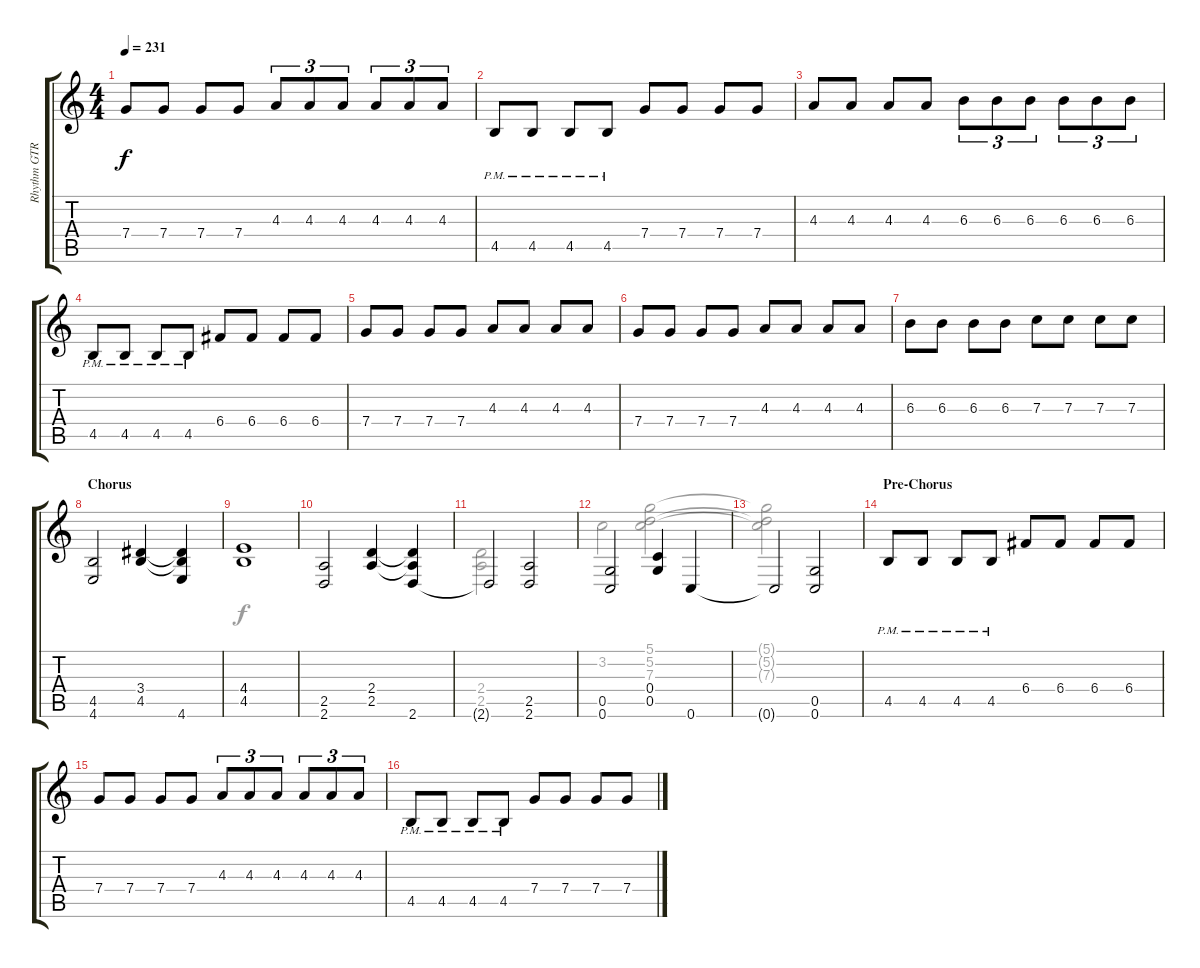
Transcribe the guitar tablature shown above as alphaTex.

\track ("Rhythm GTR 1" "Rhythm GTR") {instrument overdrivenguitar}
\staff {score tabs}
\tuning (D4 A3 F3 C3 G2 C2) {hide}
\voice
\ts (4 4)
\tempo 231
\clef g2
\ks aminor
7.4.8{dy f} 7.4.8 7.4.8 7.4.8 4.3.8{tu (3 2)} 4.3.8{tu (3 2)} 4.3.8{tu (3 2)} 4.3.8{tu (3 2)} 4.3.8{tu (3 2)} 4.3.8{tu (3 2)} |
4.5{pm}.8 4.5{pm}.8 4.5{pm}.8 4.5{pm}.8 7.4.8 7.4.8 7.4.8 7.4.8 |
4.3.8 4.3.8 4.3.8 4.3.8 6.3.8{tu (3 2)} 6.3.8{tu (3 2)} 6.3.8{tu (3 2)} 6.3.8{tu (3 2)} 6.3.8{tu (3 2)} 6.3.8{tu (3 2)} |
4.5{pm}.8 4.5{pm}.8 4.5{pm}.8 4.5{pm}.8 6.4.8 6.4.8 6.4.8 6.4.8 |
7.4.8 7.4.8 7.4.8 7.4.8 4.3.8 4.3.8 4.3.8 4.3.8 |
7.4.8 7.4.8 7.4.8 7.4.8 4.3.8 4.3.8 4.3.8 4.3.8 |
6.3.8 6.3.8 6.3.8 6.3.8 7.3.8 7.3.8 7.3.8 7.3.8 |
\section ("" "Chorus")
(4.5 4.6).2 (3.4 4.5).4 (3.4{t} 4.5{t} 4.6).4 |
(4.4 4.5).1 |
(2.5 2.6).2 (2.4 2.5).4 (2.4{t} 2.5{t} 2.6).4 |
2.6{t}.2 (2.5 2.6).2 |
(0.5 0.6).2 (0.4 0.5).4 0.6.4 |
0.6{t}.2 (0.5 0.6).2 |
\section ("" "Pre-Chorus")
4.5{pm}.8 4.5{pm}.8 4.5{pm}.8 4.5{pm}.8 6.4.8 6.4.8 6.4.8 6.4.8 |
7.4.8 7.4.8 7.4.8 7.4.8 4.3.8{tu (3 2)} 4.3.8{tu (3 2)} 4.3.8{tu (3 2)} 4.3.8{tu (3 2)} 4.3.8{tu (3 2)} 4.3.8{tu (3 2)} |
4.5{pm}.8 4.5{pm}.8 4.5{pm}.8 4.5{pm}.8 7.4.8 7.4.8 7.4.8 7.4.8
\voice
\clef g2
\ottava regular
\simile none
\ks aminor
|
|
|
|
|
|
|
|
4.4.1 |
|
(2.4 2.5).2 |
3.2.2 (5.1 5.2 7.3).2 |
(5.1{t} 5.2{t} 7.3{t}).2 |
|
|
